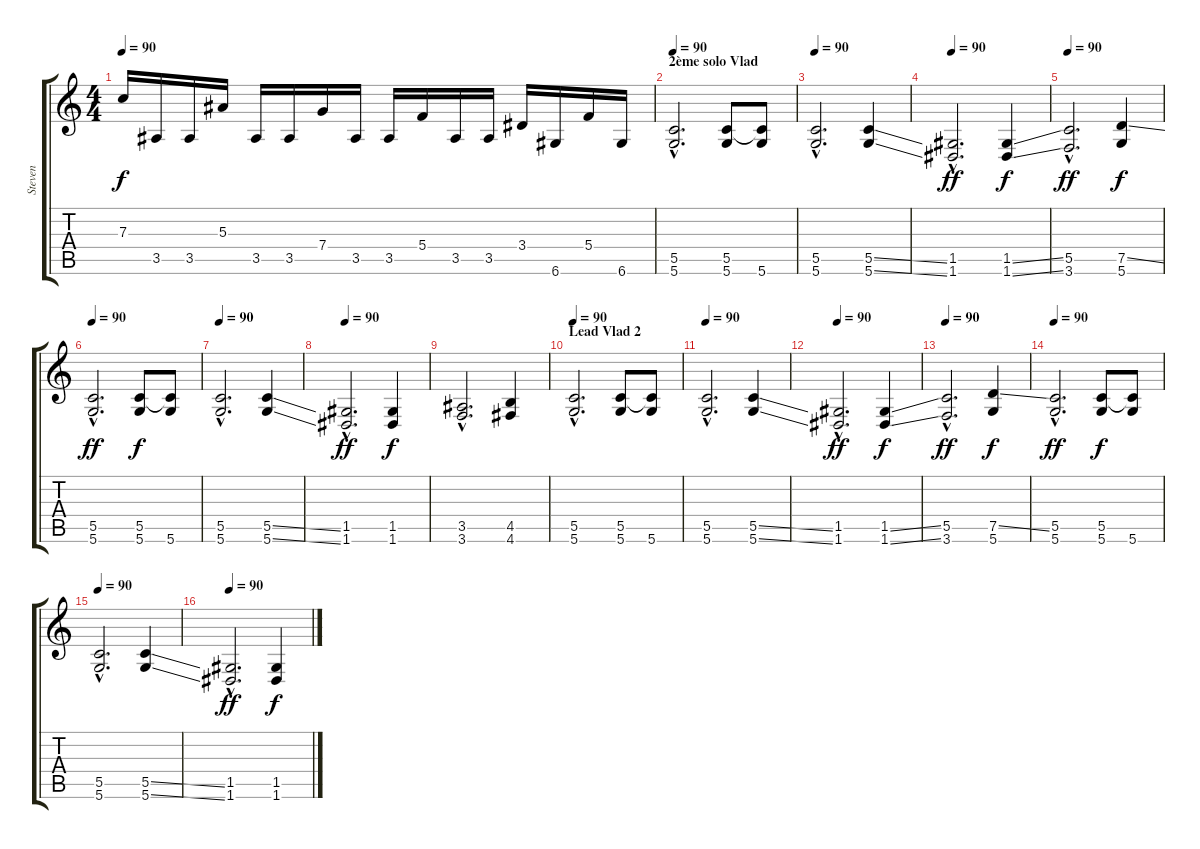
\track ("Steven" "Steven") {instrument overdrivenguitar}
\staff {score tabs}
\tuning (D4 A3 F3 C3 G2 D2) {hide}
\ts (4 4)
\tempo 90
\clef g2
\ks c
7.3.16{dy f} 3.5.16 3.5.16 5.3.16 3.5.16 3.5.16 7.4.16 3.5.16 3.5.16 5.4.16 3.5.16 3.5.16 3.4.16 6.6.16 5.4.16 6.6.16 |
\section ("" "2ème solo Vlad")
\tempo 90
(5.5{hac} 5.6{hac}).2{d volume 12 balance 8} (5.5 5.6).8 (5.5{t} 5.6).8 |
\tempo 90
(5.5{hac} 5.6{hac}).2{d} (5.5{ss} 5.6{ss}).4 |
\tempo 90
(1.5{hac} 1.6{hac}).2{d dy ff} (1.5{ss} 1.6{ss}).4{dy f} |
\tempo 90
(5.5{hac} 3.6{hac}).2{d dy ff} (7.5{ss} 5.6).4{dy f} |
\tempo 90
(5.5{hac} 5.6{hac}).2{d dy ff} (5.5 5.6).8{dy f} (5.5{t} 5.6).8 |
\tempo 90
(5.5{hac} 5.6{hac}).2{d} (5.5{ss} 5.6{ss}).4 |
\tempo 90
(1.5{hac} 1.6{hac}).2{d dy ff} (1.5 1.6).4{dy f} |
(3.5{hac} 3.6{hac}).2{d} (4.5 4.6).4 |
\section ("" "Lead Vlad 2")
\tempo 90
(5.5{hac} 5.6{hac}).2{d volume 12 balance 8} (5.5 5.6).8 (5.5{t} 5.6).8 |
\tempo 90
(5.5{hac} 5.6{hac}).2{d} (5.5{ss} 5.6{ss}).4 |
\tempo 90
(1.5{hac} 1.6{hac}).2{d dy ff} (1.5{ss} 1.6{ss}).4{dy f} |
\tempo 90
(5.5{hac} 3.6{hac}).2{d dy ff} (7.5{ss} 5.6).4{dy f} |
\tempo 90
(5.5{hac} 5.6{hac}).2{d dy ff} (5.5 5.6).8{dy f} (5.5{t} 5.6).8 |
\tempo 90
(5.5{hac} 5.6{hac}).2{d} (5.5{ss} 5.6{ss}).4 |
\tempo 90
(1.5{hac} 1.6{hac}).2{d dy ff} (1.5 1.6).4{dy f}
